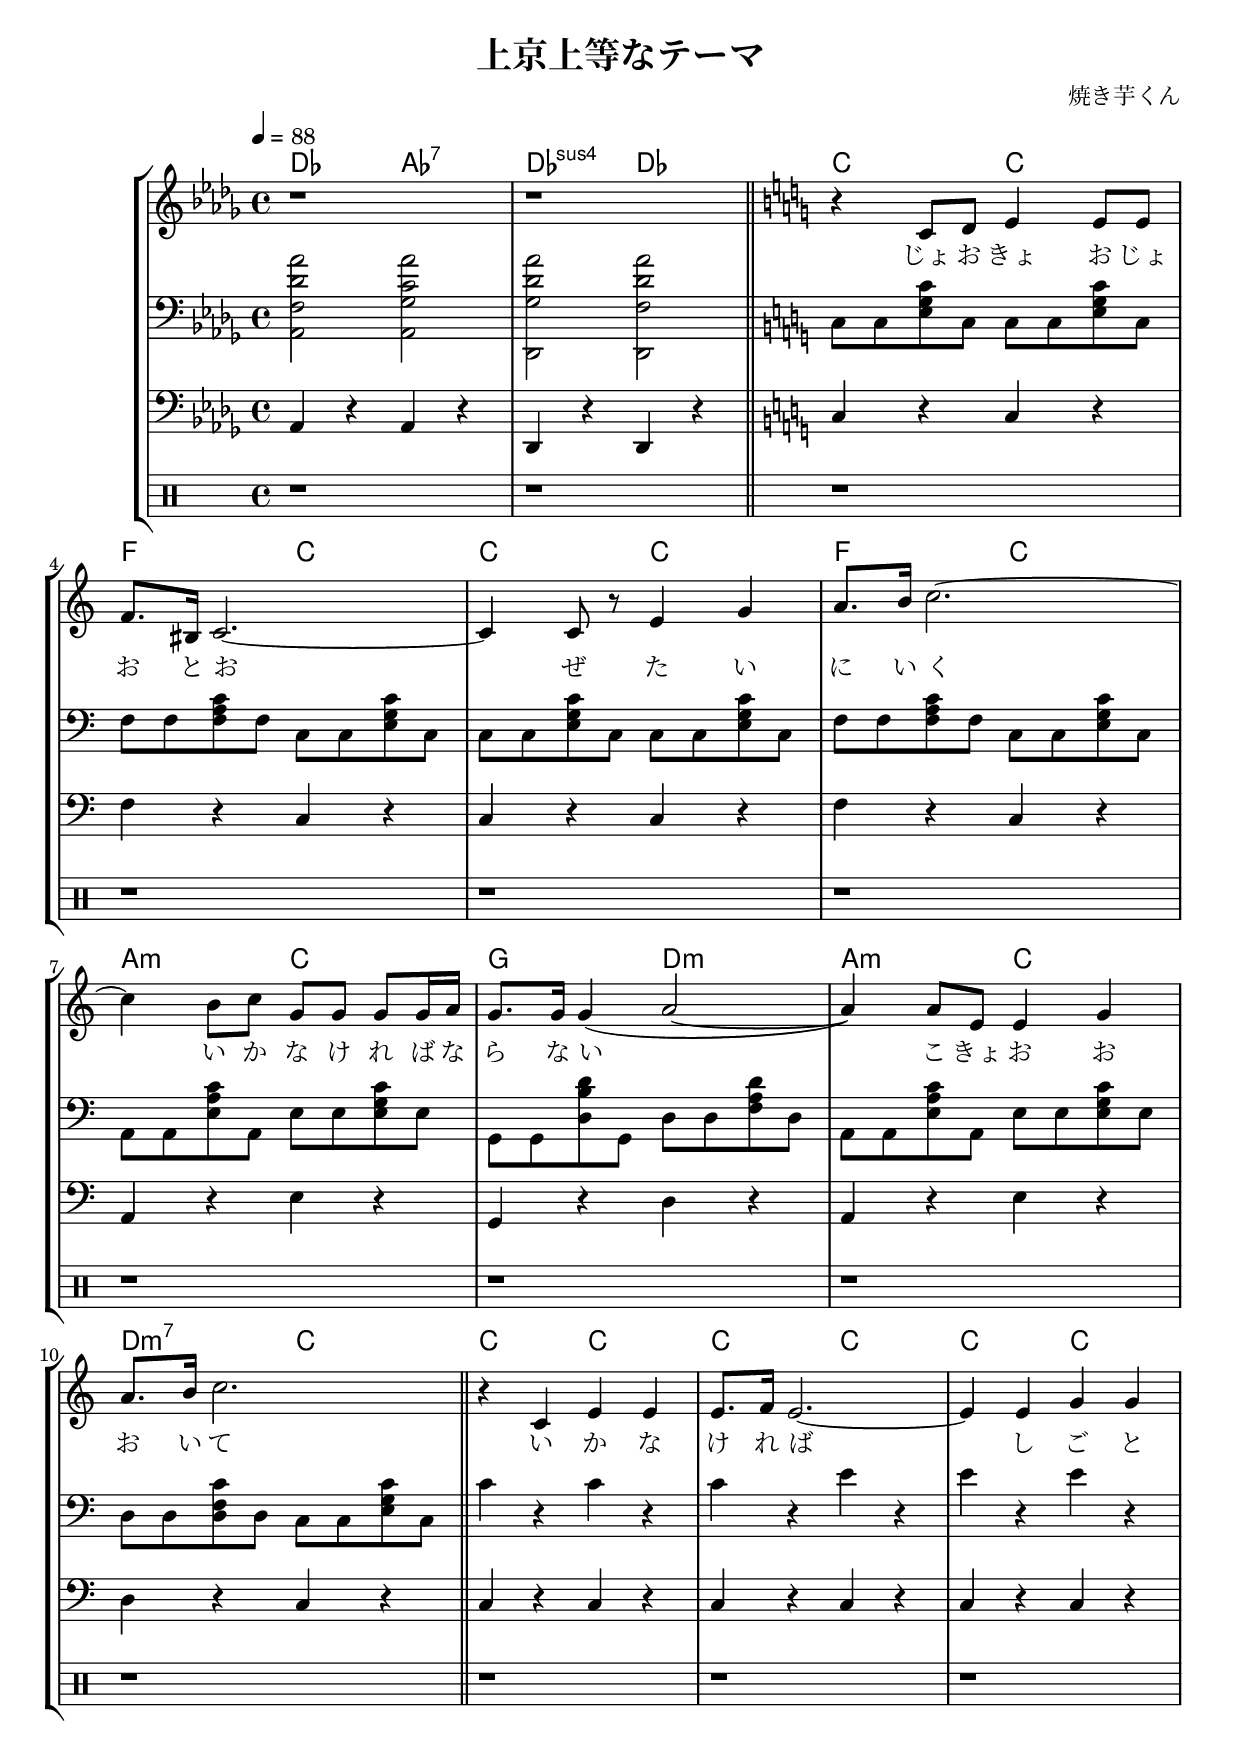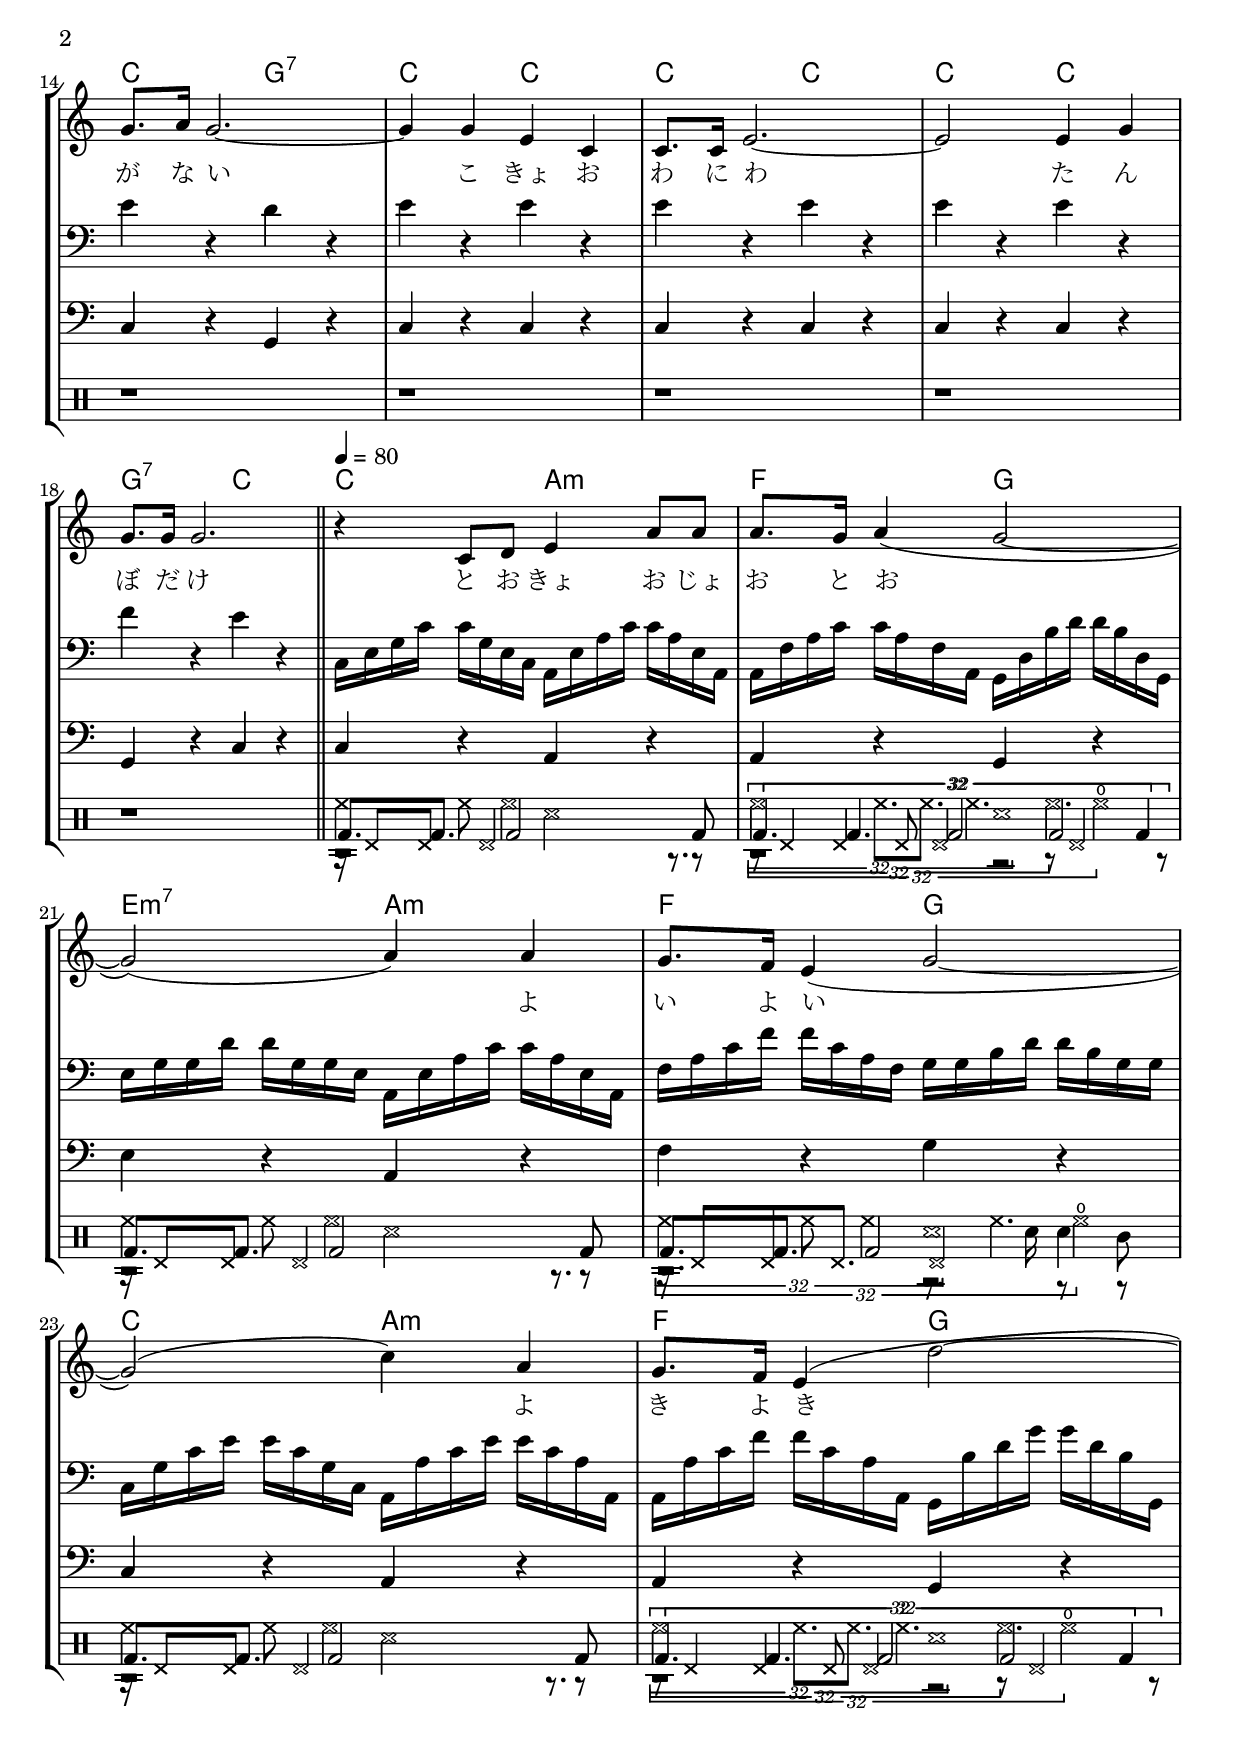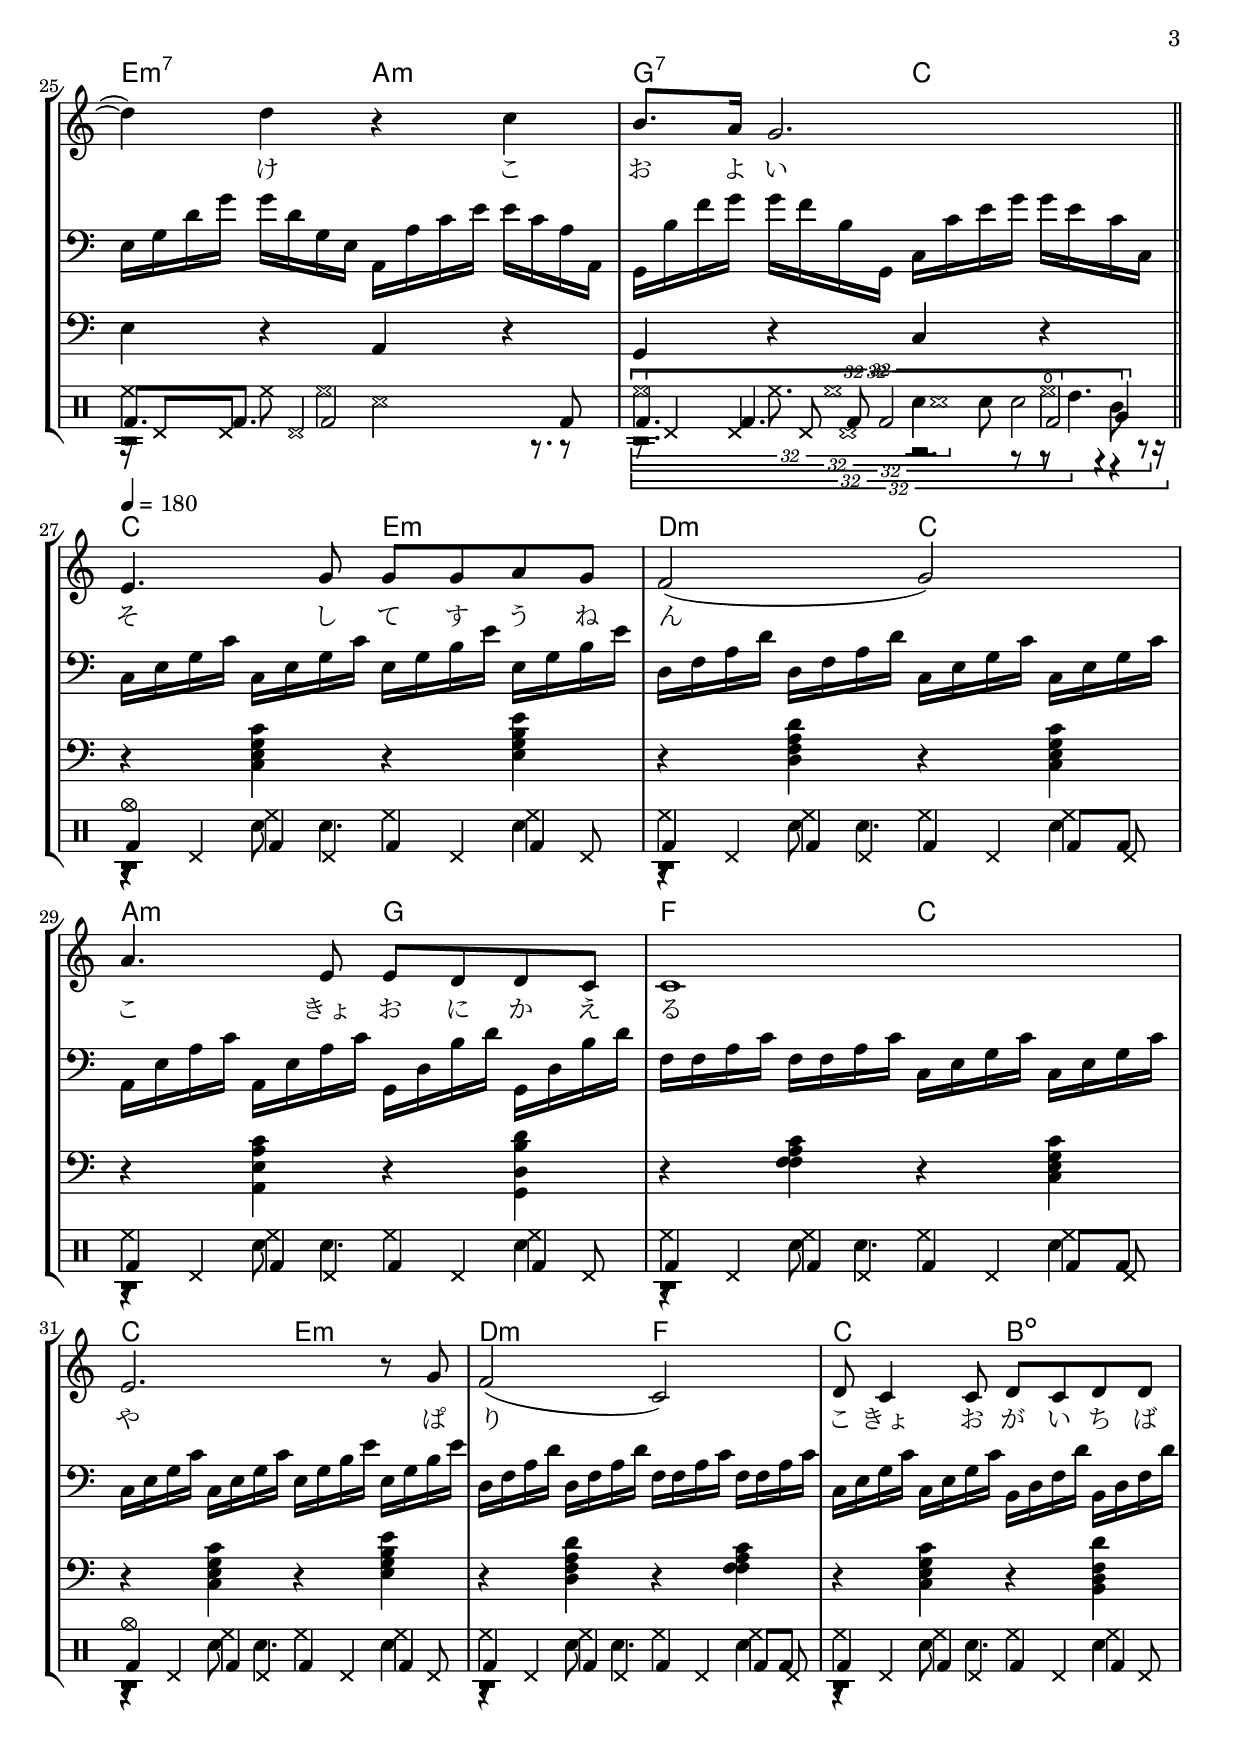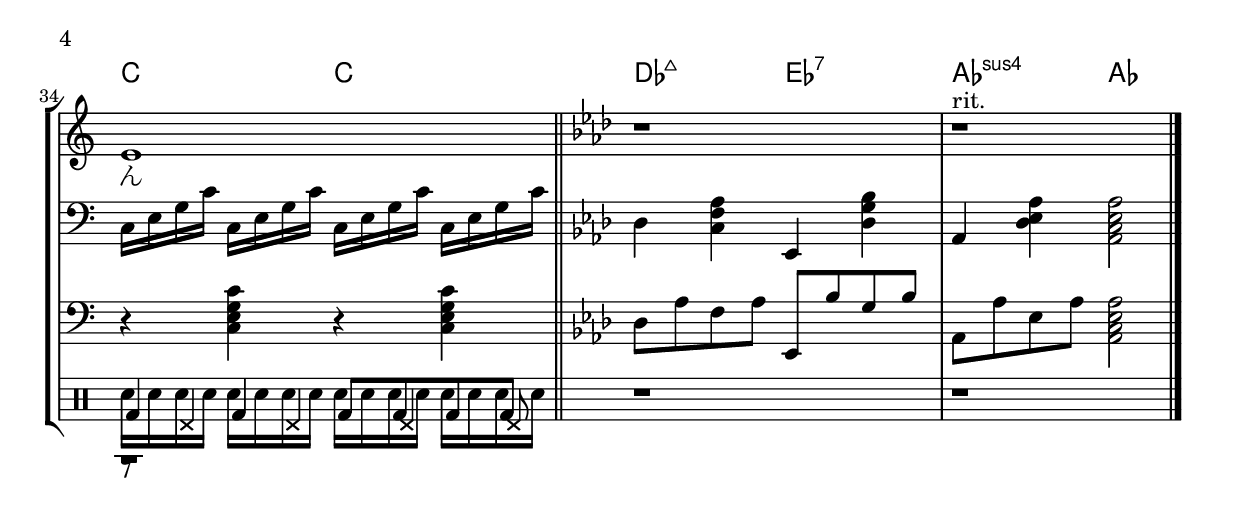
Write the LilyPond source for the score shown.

\version "2.12.1"

\header {
	title = \markup {上京上等なテーマ}
	composer = \markup \center-column {焼き芋くん}
}

harmony = \chordmode {
	des2 as:7 des:sus4 des 

	c c f c c c f c a:m c g d:m a:m c d:min7 c 

	c c c c c c c g:7 c c c c c c g:7 c 

	c a:m f g e:min7 a:m f g c a:m f g e:min7 a:m g:7 c 

	c e:m d:m c a:m g f c c e:m d:m f c b:dim c c 

	des:maj7 es:7 as:sus4 as 
}

melody = {
	\key des \major
	\tempo 4 = 88
	r1 | r1   
	\set Staff.midiInstrument = #"mmi0.42"
	\set Staff.midiMinimumVolume = #0.7
	\set Staff.midiMaximumVolume = #0.9
		\key c \major
r4 c'8  d'8  e'4  e'8  e'8 
	f'8.  bis16  c'2.~ 
	c'4  c'8  r8  e'4  g'4 
	a'8.  b'16  c''2.~ 
	c''4  b'8  c''8  g'8  g'8  g'8  g'16  a'16 
	g'8.  g'16  g'4  (a'2~ 
	a'4)  a'8  e'8  e'4  g'4 
	a'8.  b'16  c''2.
	\set Staff.midiInstrument = #"mmi0.42"
	\set Staff.midiMinimumVolume = #0.7
	\set Staff.midiMaximumVolume = #0.9
	r4 c'4  e'4  e'4 
	e'8.  f'16  e'2.~ 
	e'4  e'4  g'4  g'4 
	g'8.  a'16  g'2.~ 
	g'4  g'4  e'4  c'4 
	c'8.  c'16  e'2.~ 
	e'2  e'4  g'4 
	g'8.  g'16  g'2.
	\set Staff.midiInstrument = #"mmi0.42"
	\set Staff.midiMinimumVolume = #0.7
	\set Staff.midiMaximumVolume = #0.9
		\tempo 4 = 80
r4 c'8  d'8  e'4  a'8  a'8 
	a'8.  g'16  a'4  (g'2~ 
	g'2)  (a'4)  a'4 
	g'8.  f'16  e'4  (g'2~ 
	g'2)  (c''4)  a'4 
	g'8.  f'16  e'4  (d''2~ 
	d''4)  d''4  r4  c''4 
	b'8.  a'16  g'2.
	\set Staff.midiInstrument = #"Pad 6 (metallic)"
	\set Staff.midiMinimumVolume = #0.7
	\set Staff.midiMaximumVolume = #0.9
		\tempo 4 = 180
e'4.  g'8  g'8  g'8  a'8  g'8 
	f'2  (g'2) 
	a'4.  e'8  e'8  d'8  d'8  c'8 
	c'1 
	e'2.  r8  g'8 
	f'2  (c'2) 
	d'8  c'4  c'8  d'8  c'8  d'8  d'8 
	e'1
	\key as \major
	r1 | r1^"rit." \bar "|."
}

words = \lyricmode {
	
	じょ  お  きょ  お  じょ  お  と  お  ぜ  た  い  に  い  く  い  か  な  け  れ  ば  な  ら  な  い  こ  きょ  お  お  お  い  て  
	い  か  な  け  れ  ば  し  ご  と  が  な  い  こ  きょ  お  わ  に  わ  た  ん  ぼ  だ  け  
	と  お  きょ  お  じょ  お  と  お  よ  い  よ  い  よ  き  よ  き  け  こ  お  よ  い  
	そ  し  て  す  う  ね  ん  こ  きょ  お  に  か  え  る  や  ぱ  り  こ  きょ  お  が  い  ち  ば  ん  
	
}

tempochange = {
	\tempo 4 = 88
	r1 | r1 \bar "||"
	\tempo 4 = 88
	r1 | r1 | r1 | r1 | r1 | r1 | r1 | r1 \bar "||"
	\tempo 4 = 88
	r1 | r1 | r1 | r1 | r1 | r1 | r1 | r1 \bar "||"
	\tempo 4 = 80
	r1 | r1 | r1 | r1 | r1 | r1 | r1 | r1 \bar "||"
	\tempo 4 = 180
	r1 | r1 | r1 | r1 | r1 | r1 | r1 | r1 \bar "||"
	\tempo 4 = 180
	r1 | \tempo 4 = 135 r2 \tempo 4 = 120 r2 \bar "|."
}

mainacc = {
	\clef bass
	\set Staff.midiInstrument = #"FX 4 (atmosphere)"
	\set Staff.midiMinimumVolume = #0.3
	\set Staff.midiMaximumVolume = #0.6
	\key des \major
	\tempo 4 = 88
	<as, f des' as'>2
	<as, ges c' as'>2
	<des, ges des' as'>2
	<des, f des' as'>2
	\bar "||"

	\set Staff.midiInstrument = #"Harpsichord"
	\set Staff.midiMinimumVolume = #0.3
	\set Staff.midiMaximumVolume = #0.6
	\key c \major
	c8 c8 <e g c'>8 c8
	c8 c8 <e g c'>8 c8
	f8 f8 <f a c'>8 f8
	c8 c8 <e g c'>8 c8
	c8 c8 <e g c'>8 c8
	c8 c8 <e g c'>8 c8
	f8 f8 <f a c'>8 f8
	c8 c8 <e g c'>8 c8
	a,8 a,8 <e a c'>8 a,8
	e8 e8 <e g c'>8 e8
	g,8 g,8 <d b d'>8 g,8
	d8 d8 <f a d'>8 d8
	a,8 a,8 <e a c'>8 a,8
	e8 e8 <e g c'>8 e8
	d8 d8 <d f c'>8 d8
	c8 c8 <e g c'>8 c8
	\bar "||"

	\set Staff.midiInstrument = #"Harpsichord"
	\set Staff.midiMinimumVolume = #0.3
	\set Staff.midiMaximumVolume = #0.6
	c'4 r4
	c'4 r4
	c'4 r4
	e'4 r4
	e'4 r4
	e'4 r4
	e'4 r4
	d'4 r4
	e'4 r4
	e'4 r4
	e'4 r4
	e'4 r4
	e'4 r4
	e'4 r4
	f'4 r4
	e'4 r4
	\bar "||"

	\set Staff.midiInstrument = #"Harpsichord"
	\set Staff.midiMinimumVolume = #0.3
	\set Staff.midiMaximumVolume = #0.6
	\tempo 4 = 80
	c16 e g c' c' g e c
	a,16 e a c' c' a e a,
	a,16 f a c' c' a f a,
	g,16 d b d' d' b d g,
	e16 g g d' d' g g e
	a,16 e a c' c' a e a,
	f16 a c' f' f' c' a f
	g16 g b d' d' b g g
	c16 g c' e' e' c' g c
	a,16 a c' e' e' c' a a,
	a,16 a c' f' f' c' a a,
	g,16 b d' g' g' d' b g,
	e16 g d' g' g' d' g e
	a,16 a c' e' e' c' a a,
	g,16 b f' g' g' f' b g,
	c16 c' e' g' g' e' c' c
	\bar "||"

	\set Staff.midiInstrument = #"FX 2 (soundtrack)"
	\set Staff.midiMinimumVolume = #0.3
	\set Staff.midiMaximumVolume = #0.6
	\tempo 4 = 180
	c16 e g c' c e g c'
	e16 g b e' e g b e'
	d16 f a d' d f a d'
	c16 e g c' c e g c'
	a,16 e a c' a, e a c'
	g,16 d b d' g, d b d'
	f16 f a c' f f a c'
	c16 e g c' c e g c'
	c16 e g c' c e g c'
	e16 g b e' e g b e'
	d16 f a d' d f a d'
	f16 f a c' f f a c'
	c16 e g c' c e g c'
	b,16 d f d' b, d f d'
	c16 e g c' c e g c'
	c16 e g c' c e g c'
	\bar "||"

	\set Staff.midiInstrument = #"Harpsichord"
	\set Staff.midiMinimumVolume = #0.3
	\set Staff.midiMaximumVolume = #0.6
	\key as \major
	des4 <c f as>4
	es,4 <des g bes>4
	as,4 <des es as>4
	<as, c es as>2
	\bar "|."
}

subacc = {
	\clef bass
	\set Staff.midiInstrument = #"Cello"
	\set Staff.midiMinimumVolume = #0.3
	\set Staff.midiMaximumVolume = #0.6
	\key des \major
	\tempo 4 = 88
	as,4 r4
	as,4 r4
	des,4 r4
	des,4 r4
	\bar "||"

	\set Staff.midiInstrument = #"Taiko Drum"
	\set Staff.midiMinimumVolume = #0.3
	\set Staff.midiMaximumVolume = #0.6
	\key c \major
	c4 r4
	c4 r4
	f4 r4
	c4 r4
	c4 r4
	c4 r4
	f4 r4
	c4 r4
	a,4 r4
	e4 r4
	g,4 r4
	d4 r4
	a,4 r4
	e4 r4
	d4 r4
	c4 r4
	\bar "||"

	\set Staff.midiInstrument = #"Taiko Drum"
	\set Staff.midiMinimumVolume = #0.3
	\set Staff.midiMaximumVolume = #0.6
	c4 r4
	c4 r4
	c4 r4
	c4 r4
	c4 r4
	c4 r4
	c4 r4
	g,4 r4
	c4 r4
	c4 r4
	c4 r4
	c4 r4
	c4 r4
	c4 r4
	g,4 r4
	c4 r4
	\bar "||"

	\set Staff.midiInstrument = #"Melodic Tom"
	\set Staff.midiMinimumVolume = #0.3
	\set Staff.midiMaximumVolume = #0.6
	\tempo 4 = 80
	c4 r4
	a,4 r4
	a,4 r4
	g,4 r4
	e4 r4
	a,4 r4
	f4 r4
	g4 r4
	c4 r4
	a,4 r4
	a,4 r4
	g,4 r4
	e4 r4
	a,4 r4
	g,4 r4
	c4 r4
	\bar "||"

	\set Staff.midiInstrument = #"Celesta"
	\set Staff.midiMinimumVolume = #0.3
	\set Staff.midiMaximumVolume = #0.6
	\tempo 4 = 180
	r4 <c e g c'>4
	r4 <e g b e'>4
	r4 <d f a d'>4
	r4 <c e g c'>4
	r4 <a, e a c'>4
	r4 <g, d b d'>4
	r4 <f f a c'>4
	r4 <c e g c'>4
	r4 <c e g c'>4
	r4 <e g b e'>4
	r4 <d f a d'>4
	r4 <f f a c'>4
	r4 <c e g c'>4
	r4 <b, d f d'>4
	r4 <c e g c'>4
	r4 <c e g c'>4
	\bar "||"

	\set Staff.midiInstrument = #"Acoustic grand"
	\set Staff.midiMinimumVolume = #0.3
	\set Staff.midiMaximumVolume = #0.6
	\key as \major
	des8 as f as
	es,8 bes g bes
	as,8 as es as
	<as, c es as>2
	\bar "|."
}

percA = {
	\drummode {
	r1 |r1 \bar "||"
	r1 |r1 |r1 |r1 |r1 |r1 |r1 |r1 \bar "||"
	r1 |r1 |r1 |r1 |r1 |r1 |r1 |r1 \bar "||"
	hh4 hh8 hh2 r8  |\times 16/32{ hh2 hh8. hh8. hh4. hh2. } |hh4 hh8 hh2 r8  |hh4 hh8 hh4 hh4.  |hh4 hh8 hh2 r8  |\times 16/32{ hh2 hh8. hh8. hh4. hh2. } |hh4 hh8 hh2 r8  |\times 16/32{ hh2 hh8. hh1 r4 r16 } \bar "||"
	r4 hh4 hh4 hh4  |hh4 hh4 hh4 hh4  |hh4 hh4 hh4 hh4  |hh4 hh4 hh4 hh4  |r4 hh4 hh4 hh4  |hh4 hh4 hh4 hh4  |hh4 hh4 hh4 hh4  |r1  \bar "||"
	r1 |r1 \bar "|."
	}
}

percB = {
	\drummode {
	r1 |r1 \bar "||"
	r1 |r1 |r1 |r1 |r1 |r1 |r1 |r1 \bar "||"
	r1 |r1 |r1 |r1 |r1 |r1 |r1 |r1 \bar "||"
	r16 hhp8 hhp8 hhp2 r8.  |\times 16/32{ r8 hhp4 hhp4 hhp8 hhp2 r8 hhp2 r8 } |r16 hhp8 hhp8 hhp2 r8.  |r16 hhp8 hhp8 hhp8. hhp2  |r16 hhp8 hhp8 hhp2 r8.  |\times 16/32{ r8 hhp4 hhp4 hhp8 hhp2 r8 hhp2 r8 } |r16 hhp8 hhp8 hhp2 r8.  |\times 16/32{ r8 hhp4 hhp4 hhp8 hhp1 r4 } \bar "||"
	r4 sn8 sn4. sn4  |r4 sn8 sn4. sn4  |r4 sn8 sn4. sn4  |r4 sn8 sn4. sn4  |r4 sn8 sn4. sn4  |r4 sn8 sn4. sn4  |r4 sn8 sn4. sn4  |sn16 sn16 sn16 sn16 sn16 sn16 sn16 sn16 sn16 sn16 sn16 sn16 sn16 sn16 sn16 sn16  \bar "||"
	r1 |r1 \bar "|."
	}
}

percC = {
	\drummode {
	r1 |r1 \bar "||"
	r1 |r1 |r1 |r1 |r1 |r1 |r1 |r1 \bar "||"
	r1 |r1 |r1 |r1 |r1 |r1 |r1 |r1 \bar "||"
	r1  |\times 16/32{ r1 r2 hho2 } |r1  |\times 16/32{ r1 r2 hho2 } |r1  |\times 16/32{ r1 r2 hho2 } |r1  |\times 16/32{ r1 r2 hho2 } \bar "||"
	bd4 bd4 bd4 bd4  |bd4 bd4 bd4 bd8 bd8  |bd4 bd4 bd4 bd4  |bd4 bd4 bd4 bd8 bd8  |bd4 bd4 bd4 bd4  |bd4 bd4 bd4 bd8 bd8  |bd4 bd4 bd4 bd4  |bd4 bd4 bd8 bd8 bd8 bd8  \bar "||"
	r1 |r1 \bar "|."
	}
}

percD = {
	\drummode {
	r1 |r1 \bar "||"
	r1 |r1 |r1 |r1 |r1 |r1 |r1 |r1 \bar "||"
	r1 |r1 |r1 |r1 |r1 |r1 |r1 |r1 \bar "||"
	bd8. bd8. bd2 bd8  |\times 16/32{ bd4. bd4. bd2 bd2 bd4 } |bd8. bd8. bd2 bd8  |bd8. bd8. bd2 r8  |bd8. bd8. bd2 bd8  |\times 16/32{ bd4. bd4. bd2 bd2 bd4 } |bd8. bd8. bd2 bd8  |\times 16/32{ bd4. bd4. bd8 bd2 r8 bd2 } \bar "||"
	r8 hhp4 hhp4 hhp4 hhp8  |r8 hhp4 hhp4 hhp4 hhp8  |r8 hhp4 hhp4 hhp4 hhp8  |r8 hhp4 hhp4 hhp4 hhp8  |r8 hhp4 hhp4 hhp4 hhp8  |r8 hhp4 hhp4 hhp4 hhp8  |r8 hhp4 hhp4 hhp4 hhp8  |r8 hhp4 hhp4 hhp4 hhp8  \bar "||"
	r1 |r1 \bar "|."
	}
}

percE = {
	\drummode {
	r1 |r1 \bar "||"
	r1 |r1 |r1 |r1 |r1 |r1 |r1 |r1 \bar "||"
	r1 |r1 |r1 |r1 |r1 |r1 |r1 |r1 \bar "||"
	r2 ss2  |\times 16/32{ r1 ss1 } |r2 ss2  |\times 16/32{ r1 ss1 } |r2 ss2  |\times 16/32{ r1 ss1 } |r2 ss2  |\times 16/32{ r1 ss1 } \bar "||"
	cymc1  |r1 |r1 |r1 |cymc1  |r1 |r1 |r1 \bar "||"
	r1 |r1 \bar "|."
	}
}

percF = {
	\drummode {
	r1 | r1 \bar "||"
	r1 | r1 | r1 | r1 | r1 | r1 | r1 | r1 \bar "||"
	r1 | r1 | r1 | r1 | r1 | r1 | r1 | r1 \bar "||"
	r1 |r1 |r1 |r2 r8. sn16 sn4  |r1 |r1 |r1 |\times 16/32{ r1 sn4 sn8 sn2 r8 } \bar "||"
	r1 | r1 | r1 | r1 | r1 | r1 | r1 | r1 \bar "||"
	r1 | r1 \bar "|."
	}
}

percG = {
	\drummode {
	r1 | r1 \bar "||"
	r1 | r1 | r1 | r1 | r1 | r1 | r1 | r1 \bar "||"
	r1 | r1 | r1 | r1 | r1 | r1 | r1 | r1 \bar "||"
	r1 |r1 |r1 |r2. r8 tomml8  |r1 |r1 |r1 |r2. r8 tomml8  \bar "||"
	r1 | r1 | r1 | r1 | r1 | r1 | r1 | r1 \bar "||"
	r1 | r1 \bar "|."
	}
}

percH = {
	\drummode {
	r1 | r1 \bar "||"
	r1 | r1 | r1 | r1 | r1 | r1 | r1 | r1 \bar "||"
	r1 | r1 | r1 | r1 | r1 | r1 | r1 | r1 \bar "||"
	r1 |r1 |r1 |r1 |r1 |r1 |r1 |\times 16/32{ r1 r2 r8 tommh4. } \bar "||"
	r1 | r1 | r1 | r1 | r1 | r1 | r1 | r1 \bar "||"
	r1 | r1 \bar "|."
	}
}

percI = {
	\drummode {
	r1 | r1 \bar "||"
	r1 | r1 | r1 | r1 | r1 | r1 | r1 | r1 \bar "||"
	r1 | r1 | r1 | r1 | r1 | r1 | r1 | r1 \bar "||"
	r1 |r1 |r1 |r1 |r1 |r1 |r1 |\times 16/32{ r1 r2. tomfh4 } \bar "||"
	r1 | r1 | r1 | r1 | r1 | r1 | r1 | r1 \bar "||"
	r1 | r1 \bar "|."
	}
}

\score {
	<<
		\new StaffGroup <<
			\new ChordNames {\harmony}
			\new Voice = "melody" {\melody}
			\new Lyrics \lyricsto "melody" \words
			\new Staff = "mainacc" {\mainacc}
			\new Staff = "subacc" {\subacc}
			\new DrumStaff <<
				\new DrumVoice {\percA}
				\new DrumVoice {\percB}
				\new DrumVoice {\percC}
				\new DrumVoice {\percD}
				\new DrumVoice {\percE}
				\new DrumVoice {\percF}
				\new DrumVoice {\percG}
				\new DrumVoice {\percH}
				\new DrumVoice {\percI}
			>>
		>>
	>>
	\layout { }
}
